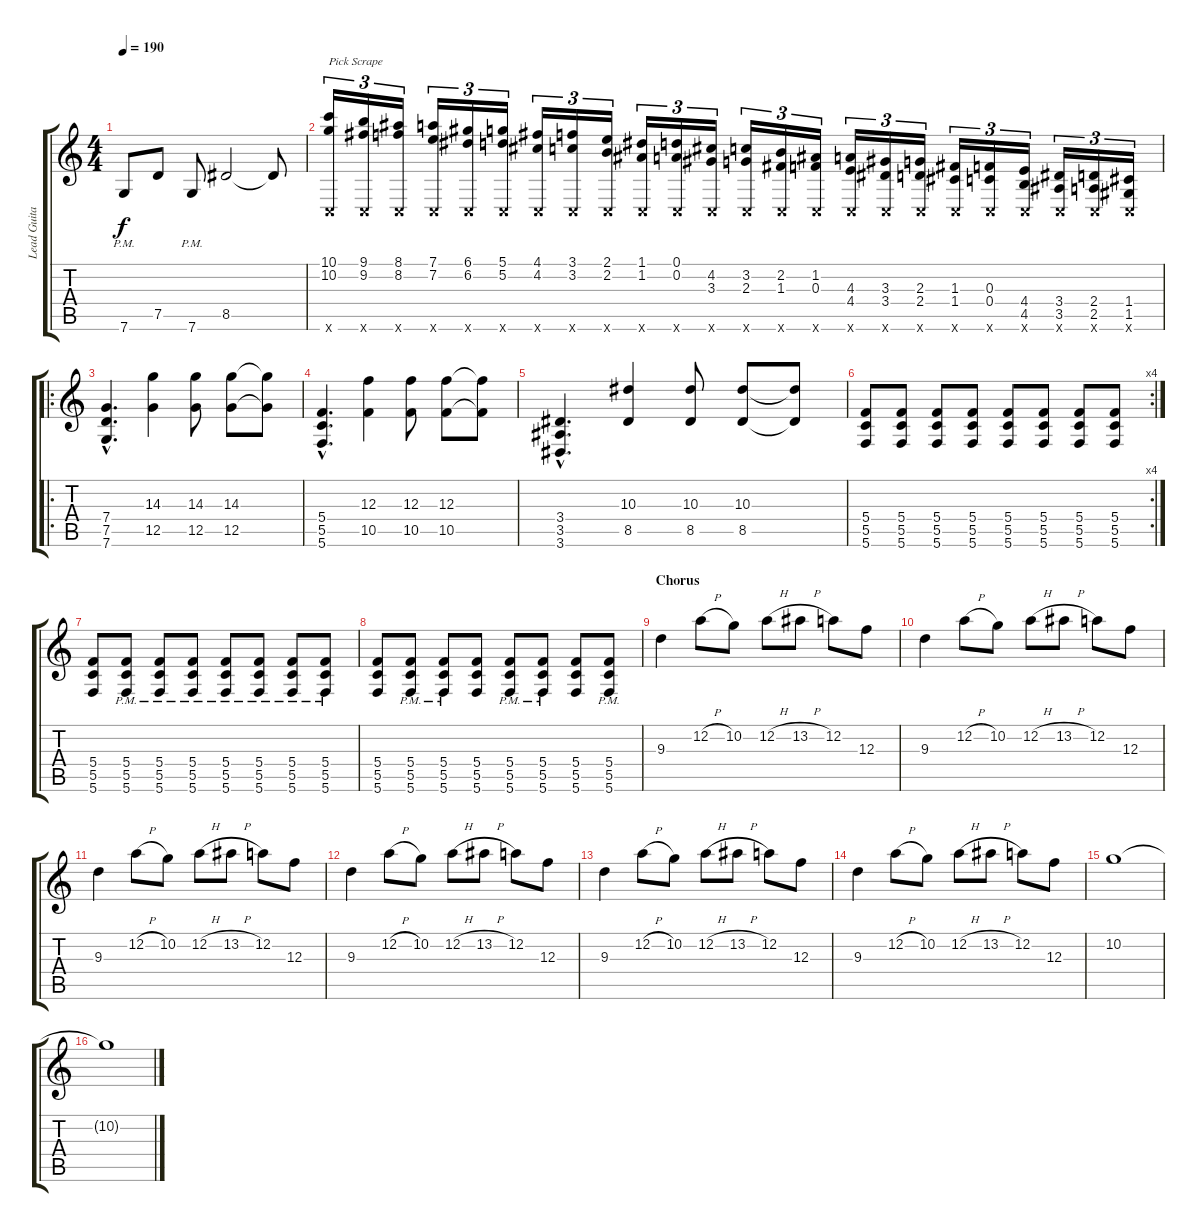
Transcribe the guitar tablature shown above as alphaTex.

\track ("Lead Guitar" "Lead Guita") {instrument distortionguitar}
\staff {score tabs}
\tuning (D4 A3 F3 C3 G2 C2) {hide}
\ts (4 4)
\tempo 190
\clef g2
\ks c
7.6{pm}.8{dy f} 7.5.8 7.6{pm}.8 8.5.2 8.5{t}.8 |
(10.1 10.2 0.6{x}).16{tu (3 2) txt "Pick Scrape" instrument guitarfretnoise} (9.1 9.2 0.6{x}).16{tu (3 2)} (8.1 8.2 0.6{x}).16{tu (3 2)} (7.1 7.2 0.6{x}).16{tu (3 2)} (6.1 6.2 0.6{x}).16{tu (3 2)} (5.1 5.2 0.6{x}).16{tu (3 2)} (4.1 4.2 0.6{x}).16{tu (3 2)} (3.1 3.2 0.6{x}).16{tu (3 2)} (2.1 2.2 0.6{x}).16{tu (3 2)} (1.1 1.2 0.6{x}).16{tu (3 2)} (0.1 0.2 0.6{x}).16{tu (3 2)} (4.2 3.3 0.6{x}).16{tu (3 2)} (3.2 2.3 0.6{x}).16{tu (3 2)} (2.2 1.3 0.6{x}).16{tu (3 2)} (1.2 0.3 0.6{x}).16{tu (3 2)} (4.3 4.4 0.6{x}).16{tu (3 2)} (3.3 3.4 0.6{x}).16{tu (3 2)} (2.3 2.4 0.6{x}).16{tu (3 2)} (1.3 1.4 0.6{x}).16{tu (3 2)} (0.3 0.4 0.6{x}).16{tu (3 2)} (4.4 4.5 0.6{x}).16{tu (3 2)} (3.4 3.5 0.6{x}).16{tu (3 2)} (2.4 2.5 0.6{x}).16{tu (3 2)} (1.4 1.5 0.6{x}).16{tu (3 2)} |
\ro
(7.4{hac} 7.5{hac} 7.6{hac}).4{d instrument distortionguitar} (14.3 12.5).4 (14.3 12.5).8 (14.3 12.5).8 (14.3{t} 12.5{t}).8 |
(5.4{hac} 5.5{hac} 5.6{hac}).4{d} (12.3 10.5).4 (12.3 10.5).8 (12.3 10.5).8 (12.3{t} 10.5{t}).8 |
(3.4{hac} 3.5{hac} 3.6{hac}).4{d} (10.3 8.5).4 (10.3 8.5).8 (10.3 8.5).8 (10.3{t} 8.5{t}).8 |
\rc 4
(5.4 5.5 5.6).8 (5.4 5.5 5.6).8 (5.4 5.5 5.6).8 (5.4 5.5 5.6).8 (5.4 5.5 5.6).8 (5.4 5.5 5.6).8 (5.4 5.5 5.6).8 (5.4 5.5 5.6).8 |
(5.4 5.5 5.6).8 (5.4{pm} 5.5{pm} 5.6{pm}).8 (5.4{pm} 5.5{pm} 5.6{pm}).8 (5.4{pm} 5.5{pm} 5.6{pm}).8 (5.4{pm} 5.5{pm} 5.6{pm}).8 (5.4{pm} 5.5{pm} 5.6{pm}).8 (5.4{pm} 5.5{pm} 5.6{pm}).8 (5.4{pm} 5.5{pm} 5.6{pm}).8 |
(5.4 5.5 5.6).8 (5.4{pm} 5.5{pm} 5.6{pm}).8 (5.4{pm} 5.5{pm} 5.6{pm}).8 (5.4 5.5 5.6).8 (5.4{pm} 5.5{pm} 5.6{pm}).8 (5.4{pm} 5.5{pm} 5.6{pm}).8 (5.4 5.5 5.6).8 (5.4{pm} 5.5{pm} 5.6{pm}).8 |
\section ("" "Chorus")
9.3.4 12.2{h}.8 10.2.8 12.2{h}.8 13.2{h}.8 12.2.8 12.3.8 |
9.3.4 12.2{h}.8 10.2.8 12.2{h}.8 13.2{h}.8 12.2.8 12.3.8 |
9.3.4 12.2{h}.8 10.2.8 12.2{h}.8 13.2{h}.8 12.2.8 12.3.8 |
9.3.4 12.2{h}.8 10.2.8 12.2{h}.8 13.2{h}.8 12.2.8 12.3.8 |
9.3.4 12.2{h}.8 10.2.8 12.2{h}.8 13.2{h}.8 12.2.8 12.3.8 |
9.3.4 12.2{h}.8 10.2.8 12.2{h}.8 13.2{h}.8 12.2.8 12.3.8 |
10.2.1 |
10.2{t}.1
